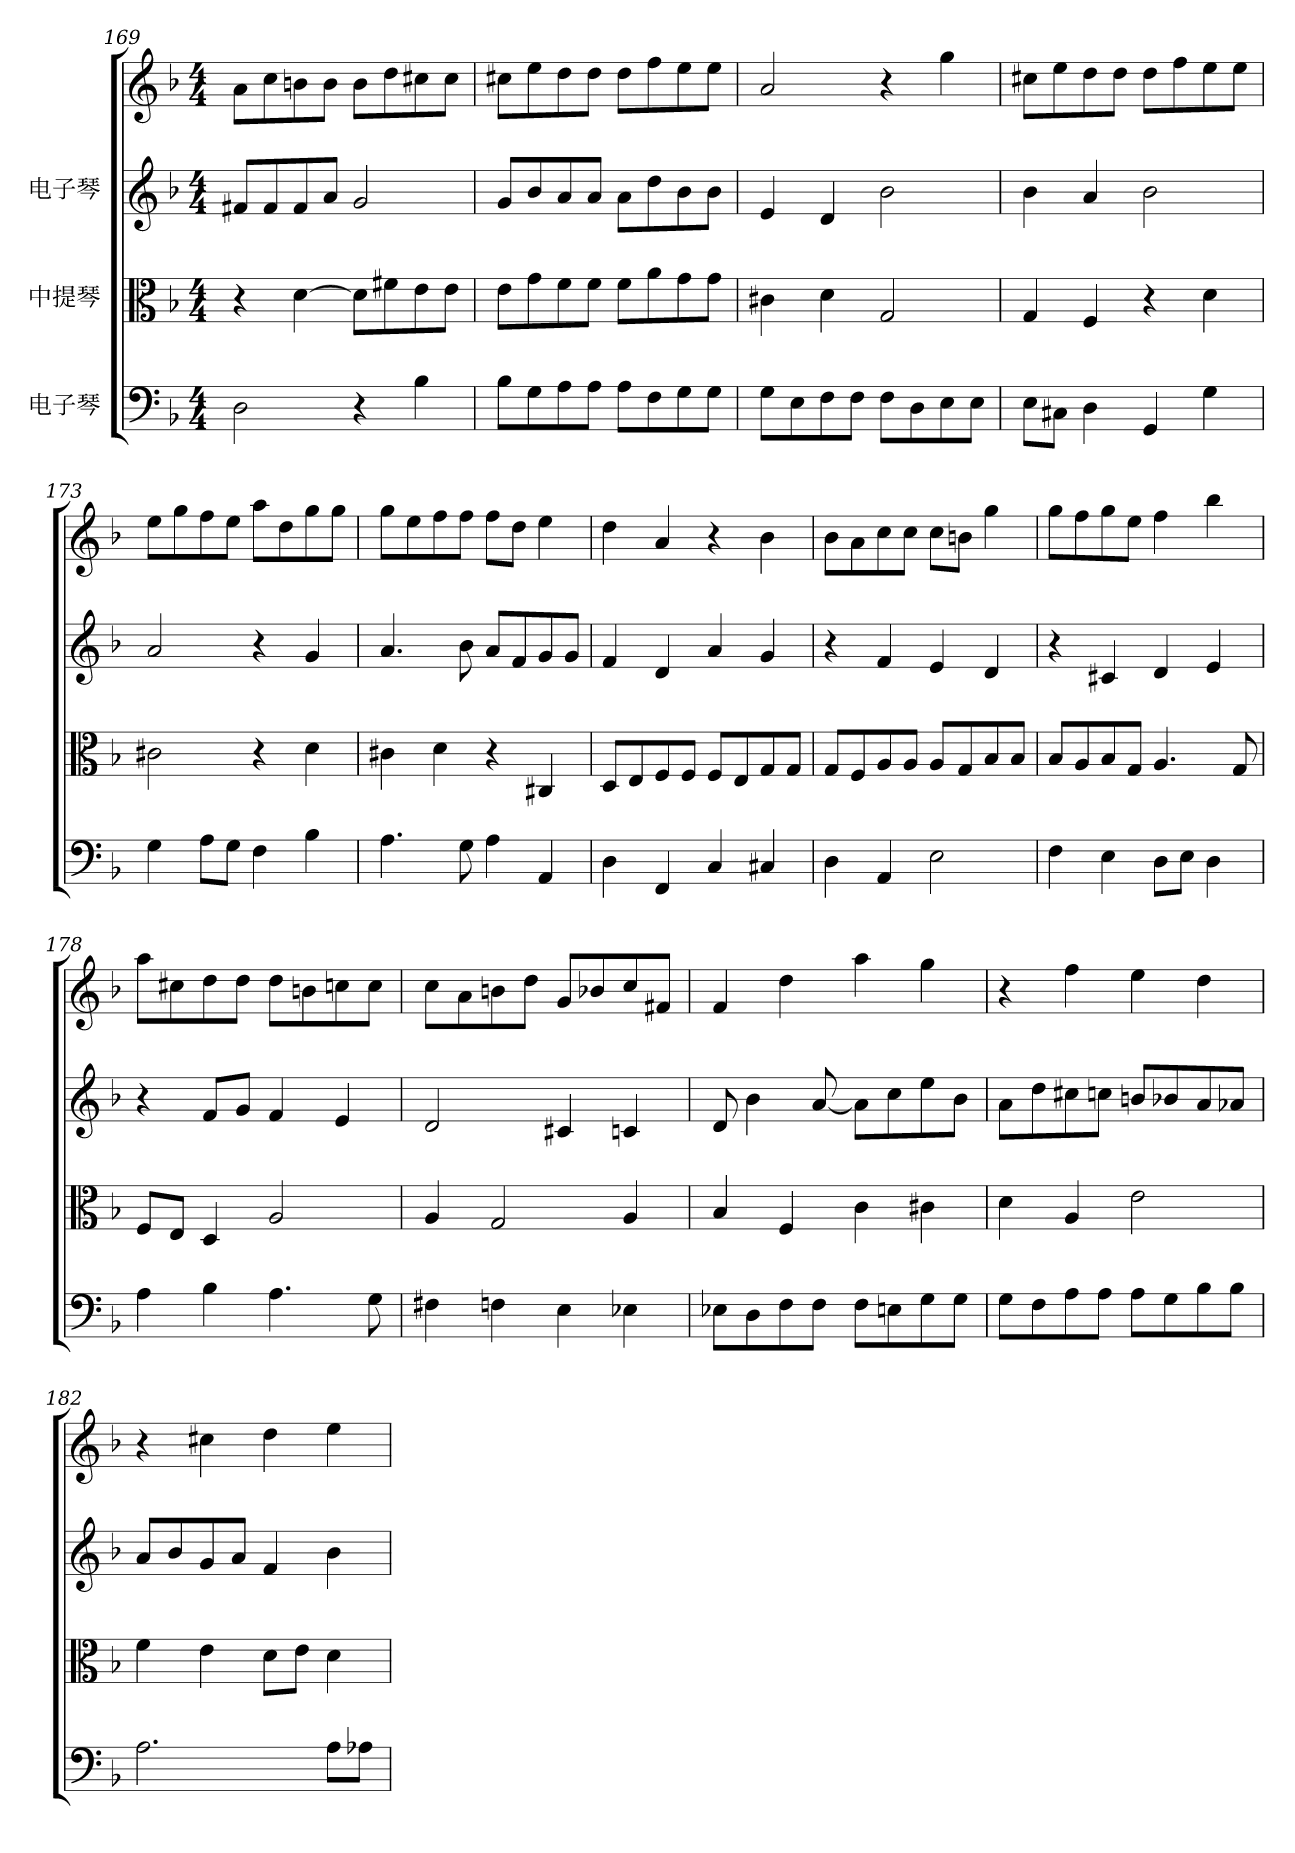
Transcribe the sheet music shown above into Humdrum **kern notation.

**kern	**kern	**kern	**kern
*part3	*part2	*part1	*part1
*staff4	*staff3	*staff2	*staff1
*I"电子琴	*I"中提琴	*I"电子琴	*
!!LO:LB:g=z
*clefF4	*clefC3	*clefG2	*clefG2
*k[b-]	*k[b-]	*k[b-]	*k[b-]
*M4/4	*M4/4	*M4/4	*M4/4
=169	=169	=169	=169
2D\	4r	8f#X/L	8a\L
.	.	8f#/	8cc\
.	[4d\	8f#/	8bn\
.	.	8a/J	8b\J
4r	8d\L]	2g/	8b\L
.	8f#X\	.	8dd\
4B-\	8e\	.	8cc#X\
.	8e\J	.	8cc#\J
=170	=170	=170	=170
8B-\L	8e\L	8g/L	8cc#X\L
8G\	8g\	8b-/	8ee\
8A\	8f\	8a/	8dd\
8A\J	8f\J	8a/J	8dd\J
8A\L	8f\L	8a\L	8dd\L
8F\	8a\	8dd\	8ff\
8G\	8g\	8b-\	8ee\
8G\J	8g\J	8b-\J	8ee\J
=171	=171	=171	=171
8G\L	4c#X\	4e/	2a/
8E\	.	.	.
8F\	4d\	4d/	.
8F\J	.	.	.
8F\L	2G/	2b-\	4r
8D\	.	.	.
8E\	.	.	4gg\
8E\J	.	.	.
=172	=172	=172	=172
8E\L	4G/	4b-\	8cc#X\L
8C#X\J	.	.	8ee\
4D\	4F/	4a/	8dd\
.	.	.	8dd\J
4GG/	4r	2b-\	8dd\L
.	.	.	8ff\
4G\	4d\	.	8ee\
.	.	.	8ee\J
!!LO:LB:g=z
=173	=173	=173	=173
4G\	2c#X\	2a/	8ee\L
.	.	.	8gg\
8A\L	.	.	8ff\
8G\J	.	.	8ee\J
4F\	4r	4r	8aa\L
.	.	.	8dd\
4B-\	4d\	4g/	8gg\
.	.	.	8gg\J
=174	=174	=174	=174
4.A\	4c#X\	4.a/	8gg\L
.	.	.	8ee\
.	4d\	.	8ff\
8G\	.	8b-\	8ff\J
4A\	4r	8a/L	8ff\L
.	.	8f/	8dd\J
4AA/	4C#X/	8g/	4ee\
.	.	8g/J	.
=175	=175	=175	=175
4D\	8D/L	4f/	4dd\
.	8E/	.	.
4FF/	8F/	4d/	4a/
.	8F/J	.	.
4C/	8F/L	4a/	4r
.	8E/	.	.
4C#X/	8G/	4g/	4b-\
.	8G/J	.	.
=176	=176	=176	=176
4D\	8G/L	4r	8b-\L
.	8F/	.	8a\
4AA/	8A/	4f/	8cc\
.	8A/J	.	8cc\J
2E\	8A/L	4e/	8cc\L
.	8G/	.	8bn\J
.	8B-/	4d/	4gg\
.	8B-/J	.	.
!!LO:PB:g=z
=177	=177	=177	=177
4F\	8B-/L	4r	8gg\L
.	8A/	.	8ff\
4E\	8B-/	4c#X/	8gg\
.	8G/J	.	8ee\J
8D\L	4.A/	4d/	4ff\
8E\J	.	.	.
4D\	.	4e/	4bb-\
.	8G/	.	.
=178	=178	=178	=178
4A\	8F/L	4r	8aa\L
.	8E/J	.	8cc#X\
4B-\	4D/	8f/L	8dd\
.	.	8g/J	8dd\J
4.A\	2A/	4f/	8dd\L
.	.	.	8bn\
.	.	4e/	8ccn\
8G\	.	.	8cc\J
=179	=179	=179	=179
4F#X\	4A/	2d/	8cc\L
.	.	.	8a\
4Fn\	2G/	.	8bn\
.	.	.	8dd\J
4E\	.	4c#X/	8g/L
.	.	.	8b-X/
*	*	*	*MM100
4E-X\	4A/	4cn/	8cc/
.	.	.	8f#X/J
=180	=180	=180	=180
*	*	*	*MM90
8E-X\L	4B-/	8d/	4f/
8D\	.	4b-\	.
*	*	*	*MM112
8F\	4F/	.	4dd\
8F\J	.	[8a/	.
8F\L	4c\	8a\L]	4aa\
8En\	.	8cc\	.
8G\	4c#X\	8ee\	4gg\
8G\J	.	8b-\J	.
!!LO:LB:g=z
=181	=181	=181	=181
8G\L	4d\	8a\L	4r
8F\	.	8dd\	.
*	*	*	*MM100
8A\	4A/	8cc#X\	4ff\
8A\J	.	8ccn\J	.
8A\L	2e\	8bn/L	4ee\
8G\	.	8b-X/	.
8B-\	.	8a/	4dd\
8B-\J	.	8a-X/J	.
=182	=182	=182	=182
2.A\	4f\	8a/L	4r
.	.	8b-/	.
*	*	*	*MM90
.	4e\	8g/	4cc#X\
.	.	8a/J	.
.	8d\L	4f/	4dd\
.	8e\J	.	.
8A\L	4d\	4b-\	4ee\
8A-X\J	.	.	.
=	=	=	=
*-	*-	*-	*-
